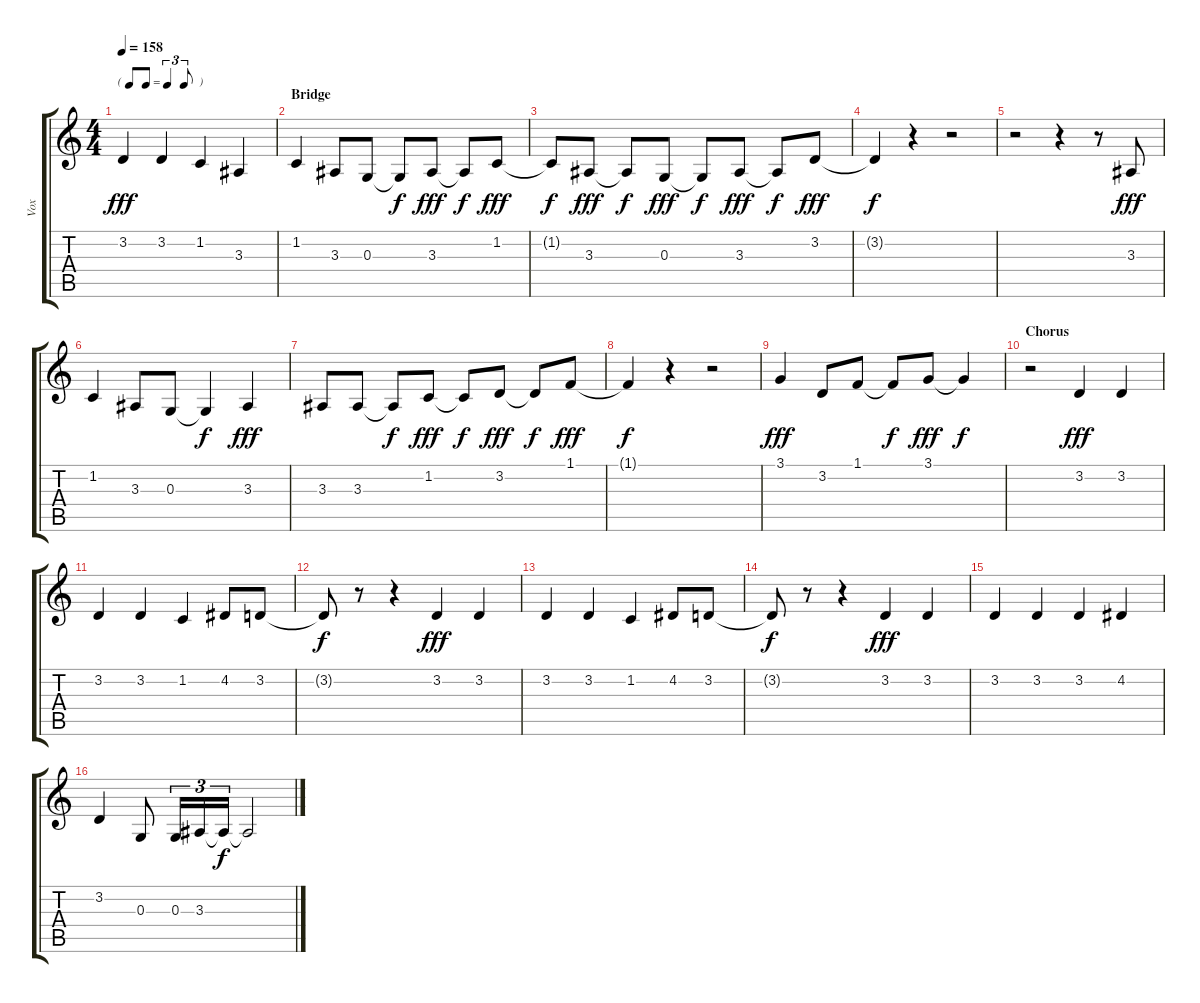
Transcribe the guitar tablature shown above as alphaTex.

\track ("Vox" "Vox") {instrument bassoon}
\staff {score tabs}
\tuning (E4 B3 G3 D3 A2 E2) {hide}
\ts (4 4)
\tf triplet8th
\tempo 158
\clef g2
\ks c
3.2.4{dy fff} 3.2.4 1.2.4 3.3.4 |
\section ("" "Bridge")
1.2.4 3.3.8 0.3.8 0.3{t}.8{dy f} 3.3.8{dy fff} 3.3{t}.8{dy f} 1.2.8{dy fff} |
1.2{t}.8{dy f} 3.3.8{dy fff} 3.3{t}.8{dy f} 0.3.8{dy fff} 0.3{t}.8{dy f} 3.3.8{dy fff} 3.3{t}.8{dy f} 3.2.8{dy fff} |
3.2{t}.4{dy f} r.4 r.2 |
r.2 r.4 r.8 3.3.8{dy fff} |
1.2.4 3.3.8 0.3.8 0.3{t}.4{dy f} 3.3.4{dy fff} |
3.3.8 3.3.8 3.3{t}.8{dy f} 1.2.8{dy fff} 1.2{t}.8{dy f} 3.2.8{dy fff} 3.2{t}.8{dy f} 1.1.8{dy fff} |
1.1{t}.4{dy f} r.4 r.2 |
3.1.4{dy fff} 3.2.8 1.1.8 1.1{t}.8{dy f} 3.1.8{dy fff} 3.1{t}.4{dy f} |
\section ("" "Chorus")
r.2 3.2.4{dy fff} 3.2.4 |
3.2.4 3.2.4 1.2.4 4.2.8 3.2.8 |
3.2{t}.8{dy f} r.8 r.4 3.2.4{dy fff} 3.2.4 |
3.2.4 3.2.4 1.2.4 4.2.8 3.2.8 |
3.2{t}.8{dy f} r.8 r.4 3.2.4{dy fff} 3.2.4 |
3.2.4 3.2.4 3.2.4 4.2.4 |
3.2.4 0.3.8 0.3.16{tu (3 2)} 3.3.16{tu (3 2)} 3.3{t}.16{tu (3 2) dy f} 3.3{t}.2
